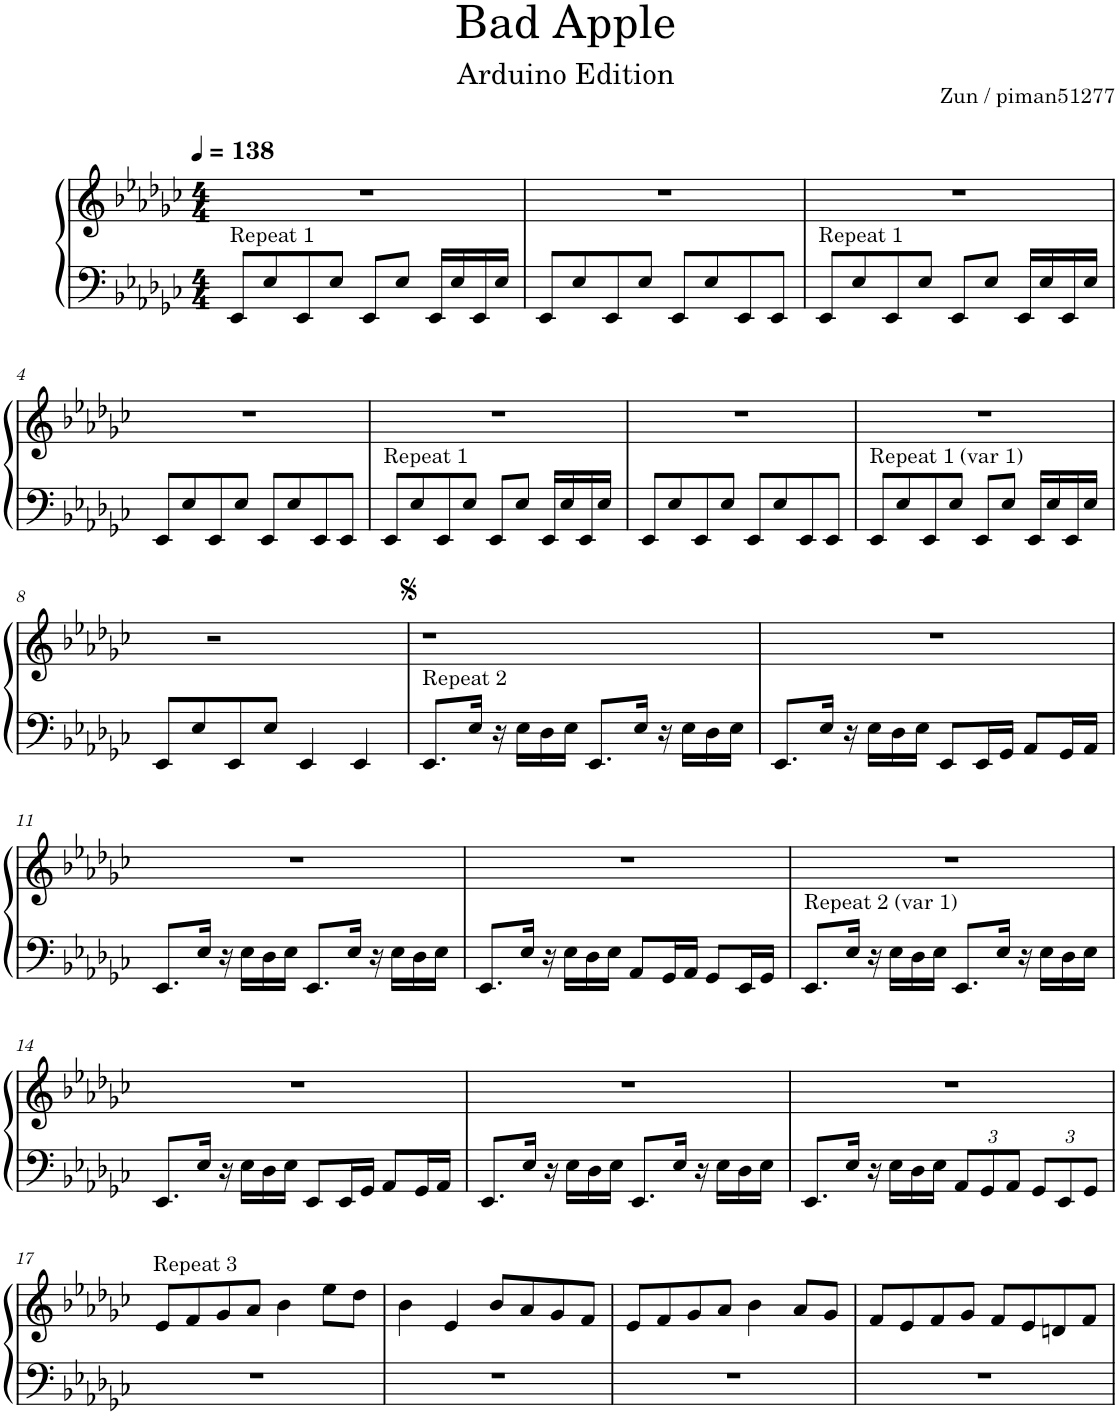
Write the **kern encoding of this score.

**kern	**kern
*part1	*part1
*staff2	*staff1
*I"Piano	*
*I'Pno.	*
*clefF4	*clefG2
*k[b-e-a-d-g-c-]	*k[b-e-a-d-g-c-]
*M4/4	*M4/4
*MM138	*MM138
=1	=1
!LO:TX:a:t=Repeat 1	!
8EE-/L	1r
8E-/	.
8EE-/	.
8E-/J	.
8EE-/L	.
8E-/J	.
16EE-/LL	.
16E-/	.
16EE-/	.
16E-/JJ	.
=2	=2
8EE-/L	1r
8E-/	.
8EE-/	.
8E-/J	.
8EE-/L	.
8E-/	.
8EE-/	.
8EE-/J	.
=3	=3
!LO:TX:a:t=Repeat 1	!
8EE-/L	1r
8E-/	.
8EE-/	.
8E-/J	.
8EE-/L	.
8E-/J	.
16EE-/LL	.
16E-/	.
16EE-/	.
16E-/JJ	.
!!LO:LB:g=z
=4	=4
8EE-/L	1r
8E-/	.
8EE-/	.
8E-/J	.
8EE-/L	.
8E-/	.
8EE-/	.
8EE-/J	.
=5	=5
!LO:TX:a:t=Repeat 1	!
8EE-/L	1r
8E-/	.
8EE-/	.
8E-/J	.
8EE-/L	.
8E-/J	.
16EE-/LL	.
16E-/	.
16EE-/	.
16E-/JJ	.
=6	=6
8EE-/L	1r
8E-/	.
8EE-/	.
8E-/J	.
8EE-/L	.
8E-/	.
8EE-/	.
8EE-/J	.
=7	=7
!LO:TX:a:t=Repeat 1 (var 1)	!
8EE-/L	1r
8E-/	.
8EE-/	.
8E-/J	.
8EE-/L	.
8E-/J	.
16EE-/LL	.
16E-/	.
16EE-/	.
16E-/JJ	.
!!LO:LB:g=z
=8	=8
8EE-/L	1ra
8E-/	.
8EE-/	.
8E-/J	.
4EE-/	.
4EE-/	.
=9	=9
!LO:TX:a:t=Repeat 2	!
8.EE-/L	1r
16E-/Jk	.
16r	.
16E-\LL	.
16D-\	.
16E-\JJ	.
8.EE-/L	.
16E-/Jk	.
16r	.
16E-\LL	.
16D-\	.
16E-\JJ	.
=10	=10
8.EE-/L	1r
16E-/Jk	.
16r	.
16E-\LL	.
16D-\	.
16E-\JJ	.
8EE-/L	.
16EE-/L	.
16GG-/JJ	.
8AA-/L	.
16GG-/L	.
16AA-/JJ	.
!!LO:LB:g=z
=11	=11
8.EE-/L	1r
16E-/Jk	.
16r	.
16E-\LL	.
16D-\	.
16E-\JJ	.
8.EE-/L	.
16E-/Jk	.
16r	.
16E-\LL	.
16D-\	.
16E-\JJ	.
=12	=12
8.EE-/L	1r
16E-/Jk	.
16r	.
16E-\LL	.
16D-\	.
16E-\JJ	.
8AA-/L	.
16GG-/L	.
16AA-/JJ	.
8GG-/L	.
16EE-/L	.
16GG-/JJ	.
=13	=13
!LO:TX:a:t=Repeat 2 (var 1)	!
8.EE-/L	1r
16E-/Jk	.
16r	.
16E-\LL	.
16D-\	.
16E-\JJ	.
8.EE-/L	.
16E-/Jk	.
16r	.
16E-\LL	.
16D-\	.
16E-\JJ	.
!!LO:LB:g=z
=14	=14
8.EE-/L	1r
16E-/Jk	.
16r	.
16E-\LL	.
16D-\	.
16E-\JJ	.
8EE-/L	.
16EE-/L	.
16GG-/JJ	.
8AA-/L	.
16GG-/L	.
16AA-/JJ	.
=15	=15
8.EE-/L	1r
16E-/Jk	.
16r	.
16E-\LL	.
16D-\	.
16E-\JJ	.
8.EE-/L	.
16E-/Jk	.
16r	.
16E-\LL	.
16D-\	.
16E-\JJ	.
=16	=16
8.EE-/L	1r
16E-/Jk	.
16r	.
16E-\LL	.
16D-\	.
16E-\JJ	.
*Xbrackettup	*
12AA-/L	.
12GG-/	.
12AA-/J	.
12GG-/L	.
12EE-/	.
12GG-/J	.
!!LO:LB:g=z
=17	=17
!	!LO:TX:a:t=Repeat 3
1r	8e-/L
.	8f/
.	8g-/
.	8a-/J
.	4b-\
.	8ee-\L
.	8dd-\J
=18	=18
1r	4b-\
.	4e-/
.	8b-/L
.	8a-/
.	8g-/
.	8f/J
=19	=19
1r	8e-/L
.	8f/
.	8g-/
.	8a-/J
.	4b-\
.	8a-/L
.	8g-/J
=20	=20
1r	8f/L
.	8e-/
.	8f/
.	8g-/J
.	8f/L
.	8e-/
.	8dn/
.	8f/J
=	=
*-	*-
